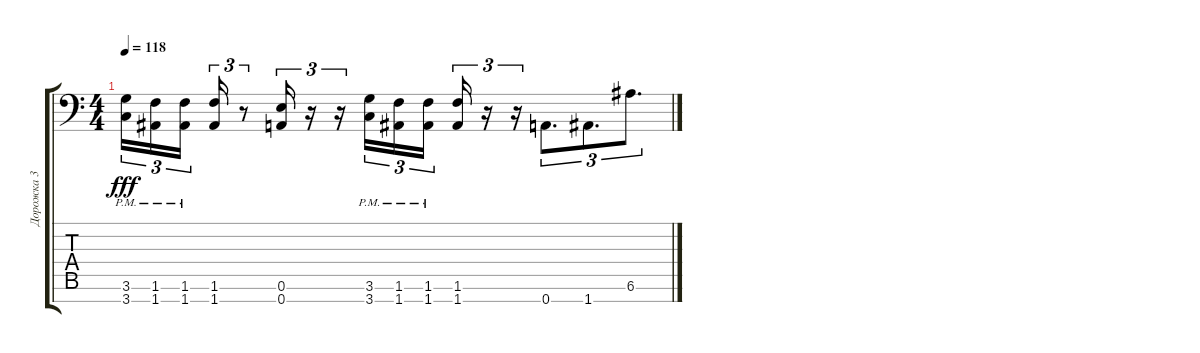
\track ("Дорожка 3" "Дорожка 3") {instrument overdrivenguitar}
\staff {score tabs}
\tuning (E4 B3 G3 D3 A2 E2 A1) {hide}
\ts (4 4)
\tempo 118
\clef f4
\ks c
(3.6{pm} 3.7{pm}).16{tu (3 2) dy fff} (1.6{pm} 1.7{pm}).16{tu (3 2)} (1.6{pm} 1.7{pm}).16{tu (3 2) beam splitsecondary} (1.6 1.7).16{tu (3 2)} r.8{tu (3 2)} (0.6 0.7).16{tu (3 2)} r.16{tu (3 2)} r.16{tu (3 2)} (3.6{pm} 3.7{pm}).16{tu (3 2)} (1.6{pm} 1.7{pm}).16{tu (3 2)} (1.6{pm} 1.7{pm}).16{tu (3 2)} (1.6 1.7).16{tu (3 2)} r.16{tu (3 2)} r.16{tu (3 2)} 0.7.8{d tu (3 2)} 1.7.8{d tu (3 2)} 6.6.8{d tu (3 2)}
